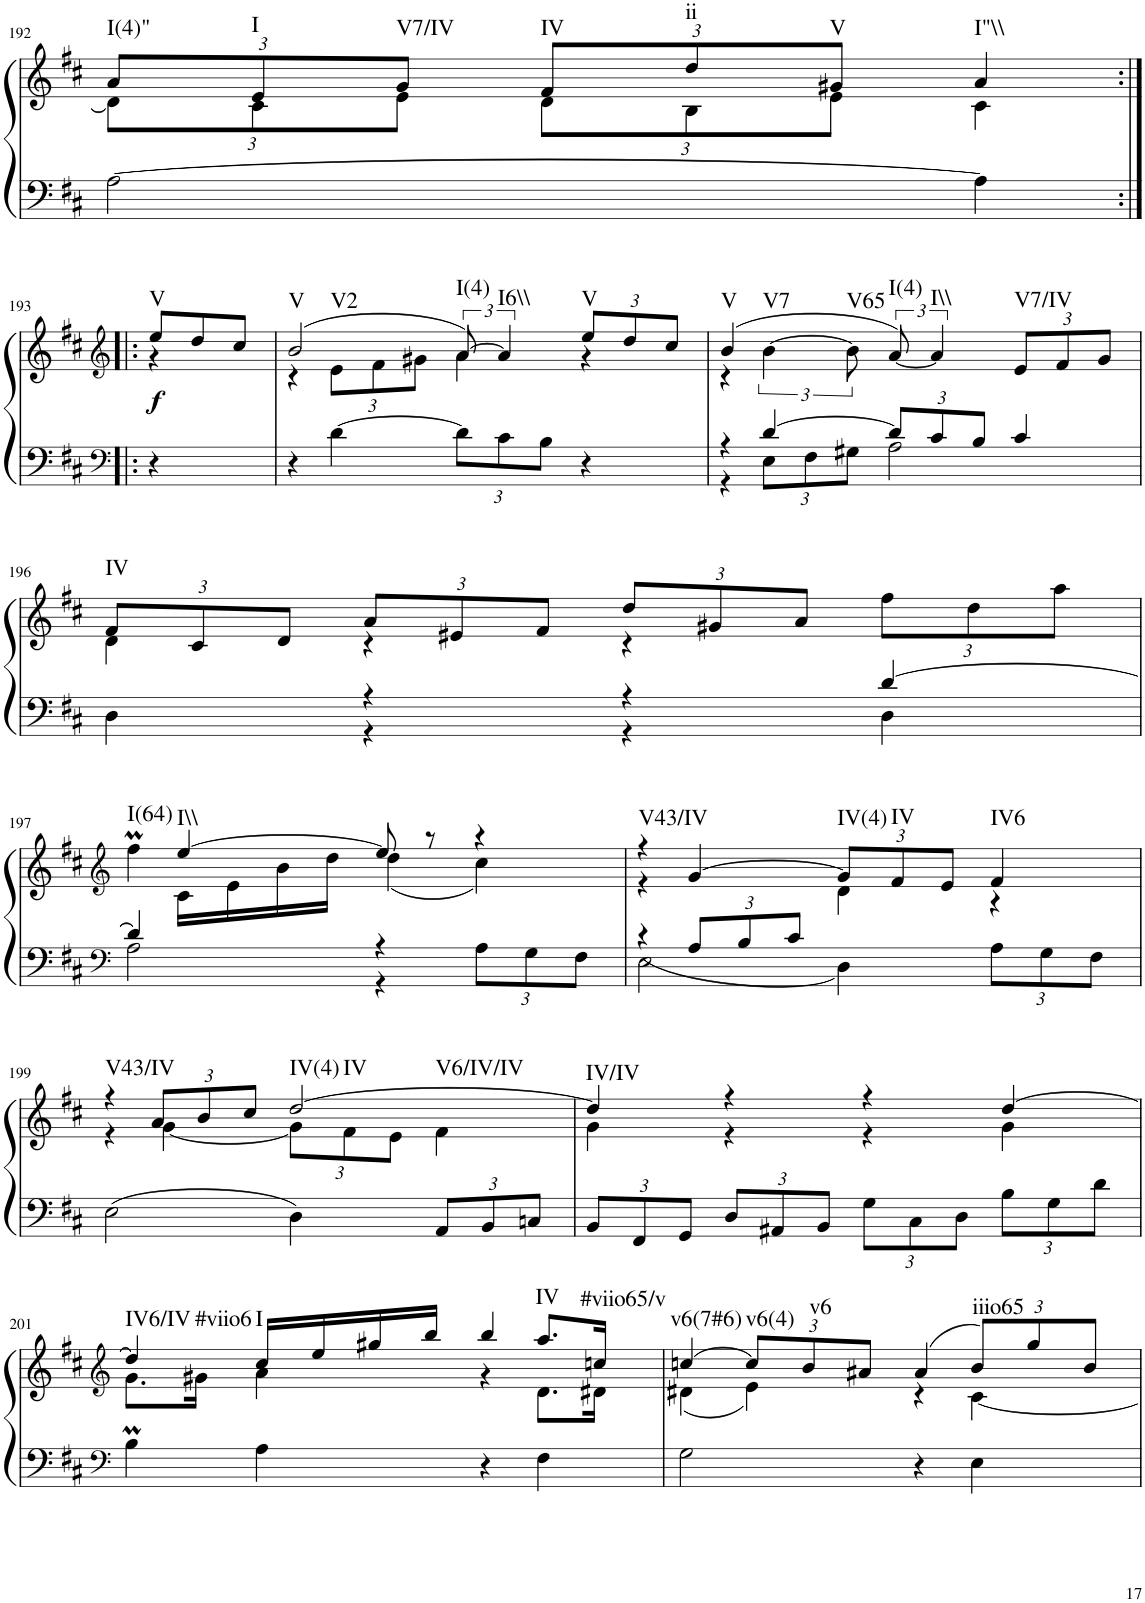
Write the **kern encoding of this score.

**kern	**kern	**dynam	**harte
*part1	*part1	*part1	*part1
*staff2	*staff1	*staff1/2	*
*I"Klavier links	*	*	*
!!LO:PB:g=z
*clefF4	*clefG2	*	*
*k[f#c#]	*k[f#c#]	*	*
*M2/2	*M2/2	*	*
*	*Xbrackettup	*	*
=192	=192	=192	=192
*	*^	*	*
!	!	!	!	!LO:H:kt=I(4)"
[2A\	12a/L	12d\L]	.	N
!	!	!	!	!LO:H:kt=I
.	12e/	12c#\	.	N
!	!	!	!	!LO:H:kt=V7/IV
.	12g/J	12e\J	.	N
!	!	!	!	!LO:H:kt=IV
.	12f#/L	12d\L	.	N
!	!	!	!	!LO:H:kt=ii
.	12dd/	12B\	.	N
!	!	!	!	!LO:H:kt=V
.	12g#X/J	12e\J	.	N
!	!	!	!	!LO:H:kt=I"\\
4A\]	4a/	4c#\	.	N
!!LO:LB:g=z	!!
=193:|!|:	=193:|!|:	=193:|!|:	=193:|!|:	=193:|!|:
*clefF4	*clefG2	*	*	*
!	!	!	!LO:DY:b	!LO:H:kt=V
4r	8ee/L	4r	f	N
.	8dd/	.	.	.
8ryy	8cc#/J	8ryy	.	.
=194	=194	=194	=194	=194
!	!	!	!	!LO:H:n=1:kt=V
!	!	!	!	!LO:H:n=2:kt=V2
*	*	*^	*	*
4r	(2b/	4r	3..ryy	.	N N
[4d\	.	12e\L	.	.	.
.	.	12f#\	.	.	.
.	.	12g#X\J	.	.	.
*Xbrackettup	*	*	*	*	*
!	!	!	!	!	!LO:H:kt=I(4)
12d\L]	[4a/)	4a\	.	.	N
!	!	!	!	!	!LO:H:kt=I6\\
12c#\	.	.	3ryy	.	N
12B\J	.	.	.	.	.
!	!	!	!	!	!LO:H:kt=V
4r	12ee/L	4r	.	.	N
.	12dd/	.	.	.	.
.	12cc#/J	.	12ryy	.	.
=195	=195	=195	=195	=195	=195
*^	*	*	*	*	*
!	!	!	!	!	!	!LO:H:kt=V
*	*	*	*	*^	*	*
4r	4r	(4b/	4r	3ryy	3..ryy	.	N
!	!	!	!	!	!	!	!LO:H:kt=V7
[4d/	12E\L	[4b\	2.ryy	.	.	.	N
.	12F#\	.	.	12ryy	.	.	.
!	!	!	!	!	!	!	!LO:H:kt=V65
.	12G#X\J	.	.	3..ryy	.	.	N
!	!	!	!	!	!	!	!LO:H:kt=I(4)
12d/L]	2A\	[4a/)	.	.	.	.	N
!	!	!	!	!	!	!	!LO:H:kt=I\\
12c#/	.	.	.	.	3ryy	.	N
12B/J	.	.	.	.	.	.	.
!	!	!	!	!	!	!	!LO:H:kt=V7/IV
4c#/	.	12e/L	.	.	.	.	N
.	.	12f#/	.	.	.	.	.
.	.	12g/J	.	.	12ryy	.	.
!!LO:LB:g=z
=196	=196	=196	=196	=196	=196	=196	=196
!	!	!	!	!	!	!	!LO:H:kt=IV
*	*	*	*v	*v	*v	*	*
4D\	4ryy	12f#/L	4d\	.	N
.	.	12c#/	.	.	.
.	.	12d/J	.	.	.
4r	4r	12a/L	4r	.	.
.	.	12e#X/	.	.	.
.	.	12f#/J	.	.	.
4r	4r	12dd/L	4r	.	.
.	.	12g#X/	.	.	.
.	.	12a/J	.	.	.
[4d/	4D\	12ff#\L	4ryy	.	.
.	.	12dd\	.	.	.
.	.	12aa\J	.	.	.
!!LO:LB:g=z	!!
=197	=197	=197	=197	=197	=197
*clefF4	*	*clefG2	*	*	*
!	!	!	!	!	!LO:H:kt=I(64)
4d/]	2A\	4ff#m\	4ryy	.	N
!	!	!	!	!	!LO:H:kt=I\\
4ryy	.	[4ee/	16c#\LL	.	N
.	.	.	16e\	.	.
.	.	.	16b\	.	.
.	.	.	16dd\JJ	.	.
4r	4r	8ee/]	(4dd\	.	.
.	.	8r	.	.	.
12A\L	4ryy	4r	4cc#\)	.	.
12G\	.	.	.	.	.
12F#\J	.	.	.	.	.
=198	=198	=198	=198	=198	=198
!	!	!	!	!	!LO:H:kt=V43/IV
4r	2E\	4r	4r	.	N
12A/L	.	[4g/	4ryy	.	.
12B/	.	.	.	.	.
12c#/J	.	.	.	.	.
!	!	!	!	!	!LO:H:kt=IV(4)
4D\	2ryy	12g/L]	4d\	.	N
!	!	!	!	!	!LO:H:kt=IV
.	.	12f#/	.	.	N
.	.	12e/J	.	.	.
!	!	!	!	!	!LO:H:kt=IV6
12A\L	.	4f#/	4r	.	N
12G\	.	.	.	.	.
12F#\J	.	.	.	.	.
*v	*v	*	*	*	*
!!LO:LB:g=z	!!
=199	=199	=199	=199	=199
!	!	!	!	!LO:H:kt=V43/IV
2E\	4r	4r	.	N
.	12a/L	[4g\	.	.
.	12b/	.	.	.
.	12cc#/J	.	.	.
!	!	!	!	!LO:H:n=1:kt=IV(4)
!	!	!	!	!LO:H:n=2:kt=IV
!	!	!	!	!LO:H:n=3:kt=V6/IV/IV
4D\	[2dd/	12g\L]	.	N N N
.	.	12f#\	.	.
.	.	12e\J	.	.
12AA/L	.	4f#\	.	.
12BB/	.	.	.	.
12Cn/J	.	.	.	.
=200	=200	=200	=200	=200
!	!	!	!	!LO:H:kt=IV/IV
12BB/L	4dd/]	4g\	.	N
12FF#/	.	.	.	.
12GG/J	.	.	.	.
12D/L	4r	4r	.	.
12AA#X/	.	.	.	.
12BB/J	.	.	.	.
12G\L	4r	4r	.	.
12C#\	.	.	.	.
12D\J	.	.	.	.
12B\L	[4dd/	4g\	.	.
12G\	.	.	.	.
12d\J	.	.	.	.
!!LO:LB:g=z	!!
=201	=201	=201	=201	=201
*clefF4	*clefG2	*	*	*
!	!	!	!	!LO:H:n=1:kt=IV6/IV
!	!	!	!	!LO:H:n=2:kt=#viio6
4BM\	4dd/]	8.g\L	.	N N
.	.	16g#X\Jk	.	.
!	!	!	!	!LO:H:kt=I
4A\	16cc#/LL	4a\	.	N
.	16ee/	.	.	.
.	16gg#X/	.	.	.
.	16bb/JJ	.	.	.
4r	4bb/	4r	.	.
!	!	!	!	!LO:H:kt=IV
4F#\	8.aa/L	8.d\L	.	N
!	!	!	!	!LO:H:kt=#viio65/v
.	16ccn/Jk	16d#X\Jk	.	N
=202	=202	=202	=202	=202
!	!	!	!	!LO:H:kt=v6(7#6)
2G\	[4ccn/	(4d#X\	.	N
!	!	!	!	!LO:H:kt=v6(4)
.	12cc/L]	4e\)	.	N
!	!	!	!	!LO:H:kt=v6
.	12b/	.	.	N
.	12a#X/J	.	.	.
4r	(4a#/	4r	.	.
!	!	!	!	!LO:H:kt=iiio65
4E\	12b/L)	[4c#\	.	N
.	12gg/	.	.	.
.	12b/J	.	.	.
*	*v	*v	*	*
=	=	=	=
*-	*-	*-	*-
